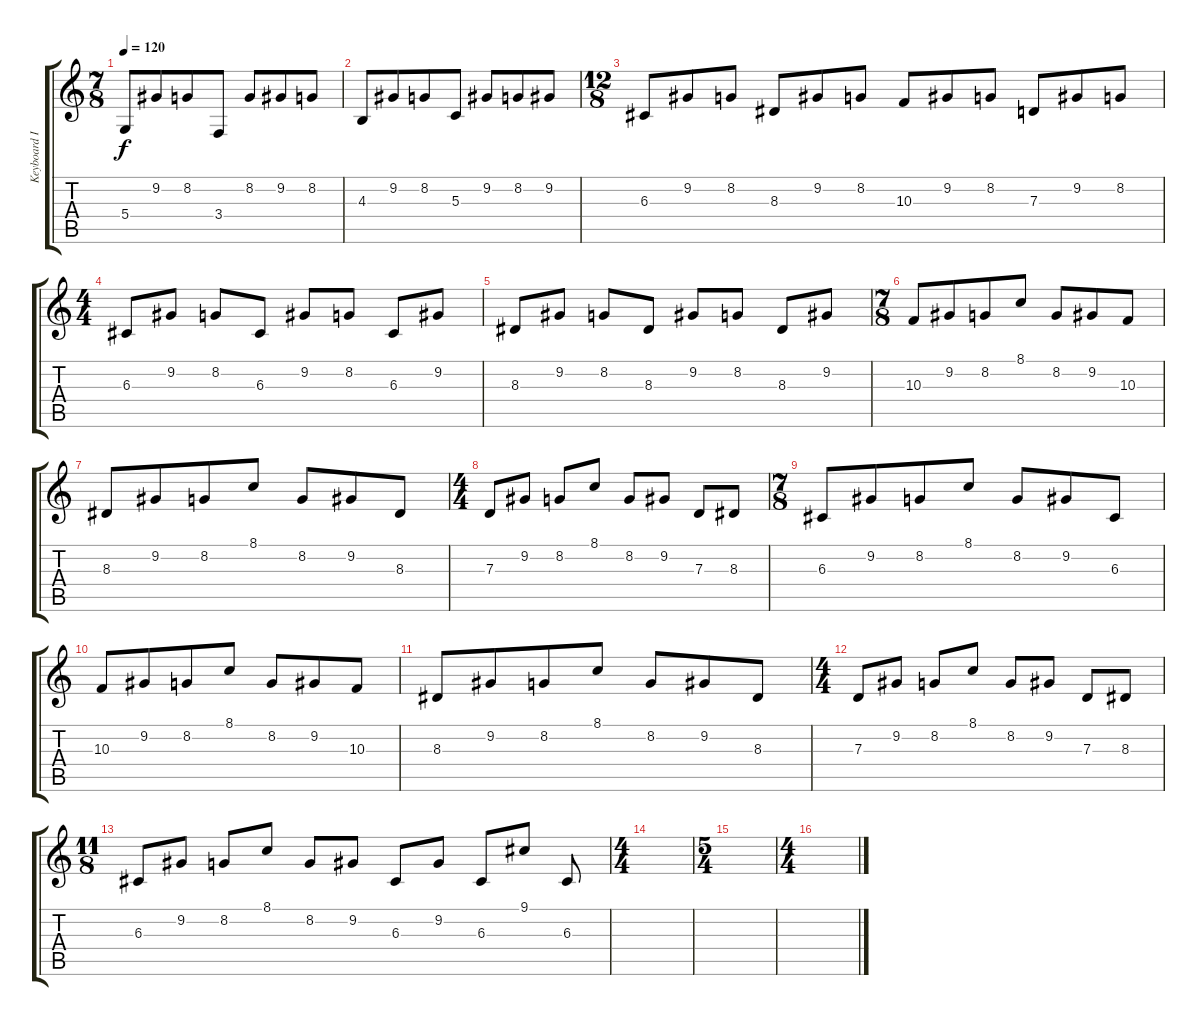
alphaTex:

\track ("Keyboard I" "Keyboard I") {instrument stringensemble1}
\staff {score tabs}
\tuning (E4 B3 G3 D3 A2 E2) {hide}
\ts (7 8)
\tempo 120
\clef g2
\ks c
5.4.8{dy f} 9.2.8 8.2.8 3.4.8 8.2.8 9.2.8 8.2.8 |
4.3.8 9.2.8 8.2.8 5.3.8 9.2.8 8.2.8 9.2.8 |
\ts (12 8)
6.3.8 9.2.8 8.2.8 8.3.8 9.2.8 8.2.8 10.3.8 9.2.8 8.2.8 7.3.8 9.2.8 8.2.8 |
\ts (4 4)
6.3.8 9.2.8 8.2.8 6.3.8 9.2.8 8.2.8 6.3.8 9.2.8 |
8.3.8 9.2.8 8.2.8 8.3.8 9.2.8 8.2.8 8.3.8 9.2.8 |
\ts (7 8)
10.3.8{volume 12 instrument lead5charang} 9.2.8 8.2.8 8.1.8 8.2.8 9.2.8 10.3.8 |
8.3.8 9.2.8 8.2.8 8.1.8 8.2.8 9.2.8 8.3.8 |
\ts (4 4)
7.3.8 9.2.8 8.2.8 8.1.8 8.2.8 9.2.8 7.3.8 8.3.8 |
\ts (7 8)
6.3.8 9.2.8 8.2.8 8.1.8 8.2.8 9.2.8 6.3.8 |
10.3.8{volume 12 instrument lead5charang} 9.2.8 8.2.8 8.1.8 8.2.8 9.2.8 10.3.8 |
8.3.8 9.2.8 8.2.8 8.1.8 8.2.8 9.2.8 8.3.8 |
\ts (4 4)
7.3.8 9.2.8 8.2.8 8.1.8 8.2.8 9.2.8 7.3.8 8.3.8 |
\ts (11 8)
6.3.8 9.2.8 8.2.8 8.1.8 8.2.8 9.2.8 6.3.8 9.2.8 6.3.8 9.1.8 6.3.8 |
\ts (4 4)
|
\ts (5 4)
|
\ts (4 4)
